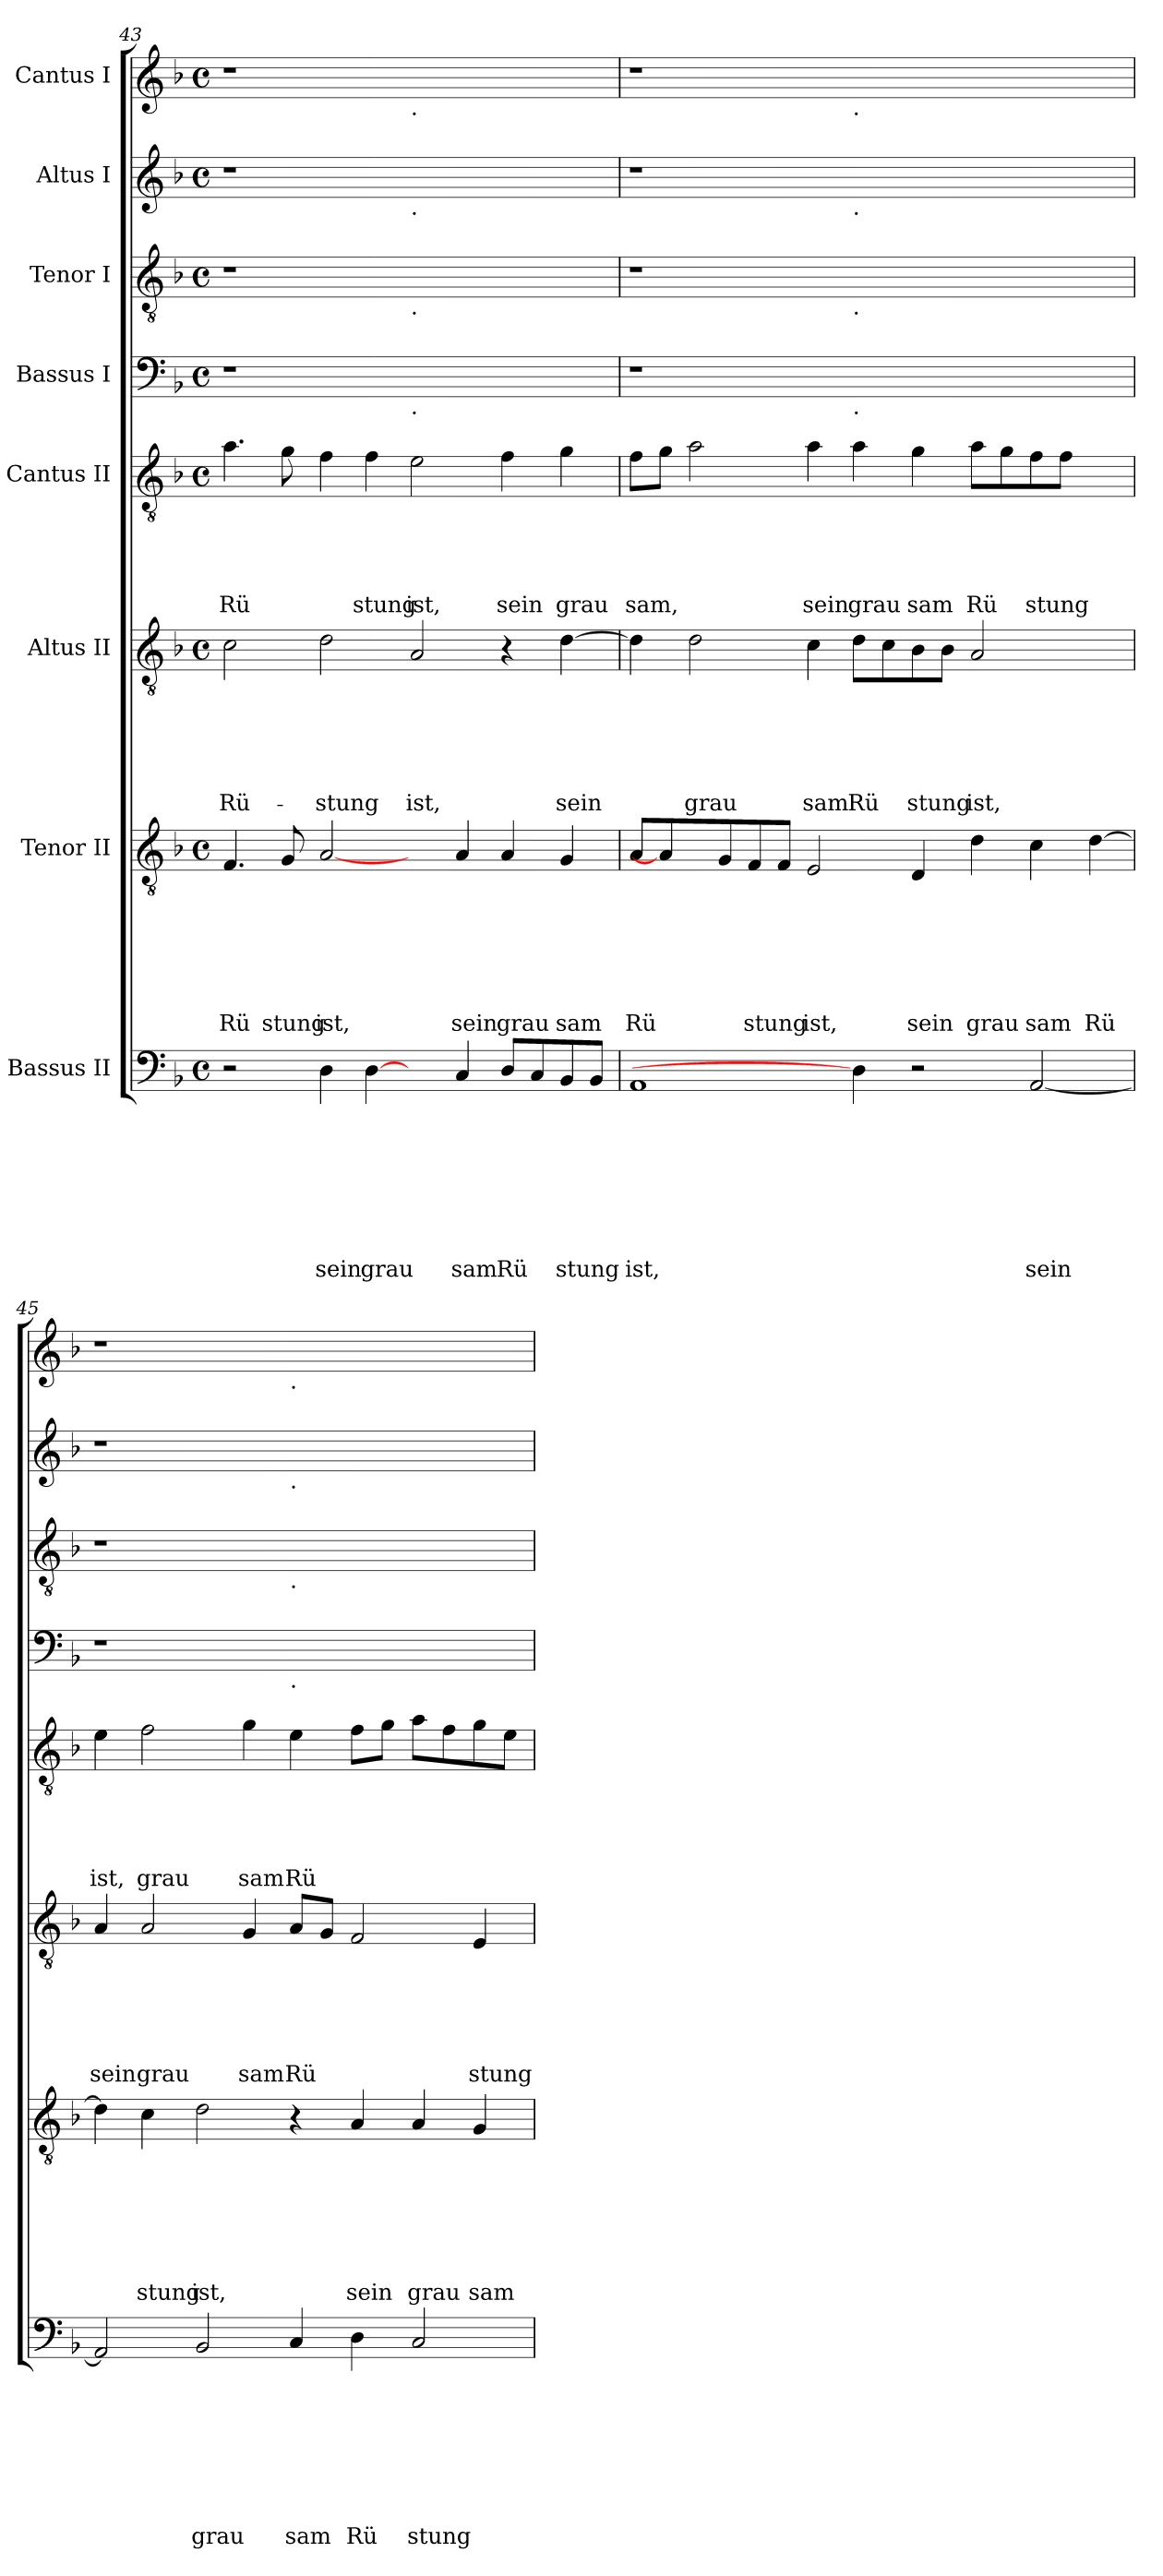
**kern	**text	**text	**text	**text	**text	**text	**text	**text	**kern	**text	**text	**text	**text	**text	**text	**text	**kern	**text	**text	**text	**text	**text	**text	**kern	**text	**text	**text	**text	**text	**kern	**kern	**kern	**kern
*part8	*part8	*part8	*part8	*part8	*part8	*part8	*part8	*part8	*part7	*part7	*part7	*part7	*part7	*part7	*part7	*part7	*part6	*part6	*part6	*part6	*part6	*part6	*part6	*part5	*part5	*part5	*part5	*part5	*part5	*part4	*part3	*part2	*part1
*staff8	*staff8	*staff8	*staff8	*staff8	*staff8	*staff8	*staff8	*staff8	*staff7	*staff7	*staff7	*staff7	*staff7	*staff7	*staff7	*staff7	*staff6	*staff6	*staff6	*staff6	*staff6	*staff6	*staff6	*staff5	*staff5	*staff5	*staff5	*staff5	*staff5	*staff4	*staff3	*staff2	*staff1
*I"Bassus II	*	*	*	*	*	*	*	*	*I"Tenor II	*	*	*	*	*	*	*	*I"Altus II	*	*	*	*	*	*	*I"Cantus II	*	*	*	*	*	*I"Bassus I	*I"Tenor I	*I"Altus I	*I"Cantus I
*clefF4	*	*	*	*	*	*	*	*	*clefGv2	*	*	*	*	*	*	*	*clefGv2	*	*	*	*	*	*	*clefGv2	*	*	*	*	*	*clefF4	*clefGv2	*clefG2	*clefG2
*k[b-]	*	*	*	*	*	*	*	*	*k[b-]	*	*	*	*	*	*	*	*k[b-]	*	*	*	*	*	*	*k[b-]	*	*	*	*	*	*k[b-]	*k[b-]	*k[b-]	*k[b-]
*F:	*	*	*	*	*	*	*	*	*F:	*	*	*	*	*	*	*	*F:	*	*	*	*	*	*	*F:	*	*	*	*	*	*F:	*F:	*F:	*F:
*M4/4	*	*	*	*	*	*	*	*	*M4/4	*	*	*	*	*	*	*	*M4/4	*	*	*	*	*	*	*M4/4	*	*	*	*	*	*M4/4	*M4/4	*M4/4	*M4/4
*met(c)	*	*	*	*	*	*	*	*	*met(c)	*	*	*	*	*	*	*	*met(c)	*	*	*	*	*	*	*met(c)	*	*	*	*	*	*met(c)	*met(c)	*met(c)	*met(c)
=43	=43	=43	=43	=43	=43	=43	=43	=43	=43	=43	=43	=43	=43	=43	=43	=43	=43	=43	=43	=43	=43	=43	=43	=43	=43	=43	=43	=43	=43	=43	=43	=43	=43
!	!	!	!	!	!	!	!	!	!	!	!	!	!	!	!	!LO:LY:b	!	!	!	!	!	!	!LO:LY:b	!	!	!	!	!	!LO:LY:b	!	!	!	!
2r	.	.	.	.	.	.	.	.	4.F/	.	.	.	.	.	.	Rü	2c\	.	.	.	.	.	Rü-	4.a\	.	.	.	.	Rü	1r	1r	1r	1r
!	!	!	!	!	!	!	!	!	!	!	!	!	!	!	!	!LO:LY:b	!	!	!	!	!	!	!	!	!	!	!	!	!	!	!	!	!
.	.	.	.	.	.	.	.	.	8G/	.	.	.	.	.	.	stung	.	.	.	.	.	.	.	8g\	.	.	.	.	.	.	.	.	.
!	!	!	!	!	!	!	!	!LO:LY:b	!	!	!	!	!	!	!	!LO:LY:b	!	!	!	!	!	!	!LO:LY:b	!	!	!	!	!	!	!	!	!	!
4D\	.	.	.	.	.	.	.	sein	[2A/	.	.	.	.	.	.	ist,	2d\	.	.	.	.	.	-stung	4f\	.	.	.	.	.	.	.	.	.
!	!	!	!	!	!	!	!	!LO:LY:b	!	!	!	!	!	!	!	!	!	!	!	!	!	!	!	!	!	!	!	!	!LO:LY:b	!	!	!	!
[4D\	.	.	.	.	.	.	.	grau	.	.	.	.	.	.	.	.	.	.	.	.	.	.	.	4f\	.	.	.	.	stung	.	.	.	.
!	!	!	!	!	!	!	!	!	!	!	!	!	!	!	!	!	!	!	!	!	!	!	!	!	!	!	!	!	!	!	!	!	!LO:TX:b:t=.
!	!	!	!	!	!	!	!	!	!	!	!	!	!	!	!	!	!	!	!	!	!	!	!	!	!	!	!	!	!	!	!	!LO:TX:b:t=.	!
!	!	!	!	!	!	!	!	!	!	!	!	!	!	!	!	!	!	!	!	!	!	!	!	!	!	!	!	!	!	!	!LO:TX:b:t=.	!	!
!	!	!	!	!	!	!	!	!	!	!	!	!	!	!	!	!	!	!	!	!	!	!	!	!	!	!	!	!	!	!LO:TX:b:t=.	!	!	!
!	!	!	!	!	!	!	!	!	!	!	!	!	!	!	!	!	!	!	!	!	!	!	!LO:LY:b	!	!	!	!	!	!LO:LY:b	!	!	!	!
4ryy	.	.	.	.	.	.	.	.	4ryy	.	.	.	.	.	.	.	2A/	.	.	.	.	.	ist,	2e\	.	.	.	.	ist,	1ryy	1ryy	1ryy	1ryy
!	!	!	!	!	!	!	!	!LO:LY:b	!	!	!	!	!	!	!	!LO:LY:b	!	!	!	!	!	!	!	!	!	!	!	!	!	!	!	!	!
4C/	.	.	.	.	.	.	.	sam	4A/	.	.	.	.	.	.	sein	.	.	.	.	.	.	.	.	.	.	.	.	.	.	.	.	.
!	!	!	!	!	!	!	!	!LO:LY:b	!	!	!	!	!	!	!	!LO:LY:b	!	!	!	!	!	!	!	!	!	!	!	!	!LO:LY:b	!	!	!	!
8D/L	.	.	.	.	.	.	.	Rü	4A/	.	.	.	.	.	.	grau	4r	.	.	.	.	.	.	4f\	.	.	.	.	sein	.	.	.	.
8C/	.	.	.	.	.	.	.	.	.	.	.	.	.	.	.	.	.	.	.	.	.	.	.	.	.	.	.	.	.	.	.	.	.
!	!	!	!	!	!	!	!	!LO:LY:b	!	!	!	!	!	!	!	!LO:LY:b	!	!	!	!	!	!	!LO:LY:b	!	!	!	!	!	!LO:LY:b	!	!	!	!
8BB-/	.	.	.	.	.	.	.	stung	4G/	.	.	.	.	.	.	sam	[>4d\	.	.	.	.	.	sein	4g\	.	.	.	.	grau	.	.	.	.
8BB-/J	.	.	.	.	.	.	.	.	.	.	.	.	.	.	.	.	.	.	.	.	.	.	.	.	.	.	.	.	.	.	.	.	.
!!LO:PB:g=z
=44	=44	=44	=44	=44	=44	=44	=44	=44	=44	=44	=44	=44	=44	=44	=44	=44	=44	=44	=44	=44	=44	=44	=44	=44	=44	=44	=44	=44	=44	=44	=44	=44	=44
!	!	!	!	!	!	!	!	!LO:LY:b	!	!	!	!	!	!	!	!LO:LY:b	!	!	!	!	!	!	!	!	!	!	!	!	!LO:LY:b	!	!	!	!
1AA	.	.	.	.	.	.	.	ist,	8A/L	.	.	.	.	.	.	Rü	4d\]	.	.	.	.	.	.	8f\L	.	.	.	.	sam,	1r	1r	1r	1r
.	.	.	.	.	.	.	.	.	4A/]	.	.	.	.	.	.	.	.	.	.	.	.	.	.	8g\J	.	.	.	.	.	.	.	.	.
!	!	!	!	!	!	!	!	!	!	!	!	!	!	!	!	!	!	!	!	!	!	!	!LO:LY:b	!	!	!	!	!	!	!	!	!	!
.	.	.	.	.	.	.	.	.	.	.	.	.	.	.	.	.	2d\	.	.	.	.	.	grau	2a\	.	.	.	.	.	.	.	.	.
.	.	.	.	.	.	.	.	.	8G/	.	.	.	.	.	.	.	.	.	.	.	.	.	.	.	.	.	.	.	.	.	.	.	.
!	!	!	!	!	!	!	!	!	!	!	!	!	!	!	!	!LO:LY:b	!	!	!	!	!	!	!	!	!	!	!	!	!	!	!	!	!
.	.	.	.	.	.	.	.	.	8F/	.	.	.	.	.	.	stung	.	.	.	.	.	.	.	.	.	.	.	.	.	.	.	.	.
.	.	.	.	.	.	.	.	.	8F/J	.	.	.	.	.	.	.	.	.	.	.	.	.	.	.	.	.	.	.	.	.	.	.	.
!	!	!	!	!	!	!	!	!	!	!	!	!	!	!	!	!LO:LY:b	!	!	!	!	!	!	!LO:LY:b	!	!	!	!	!	!LO:LY:b	!	!	!	!
.	.	.	.	.	.	.	.	.	2E/	.	.	.	.	.	.	ist,	4c\	.	.	.	.	.	sam	4a\	.	.	.	.	sein	.	.	.	.
!	!	!	!	!	!	!	!	!	!	!	!	!	!	!	!	!	!	!	!	!	!	!	!	!	!	!	!	!	!	!	!	!	!LO:TX:b:t=.
!	!	!	!	!	!	!	!	!	!	!	!	!	!	!	!	!	!	!	!	!	!	!	!	!	!	!	!	!	!	!	!	!LO:TX:b:t=.	!
!	!	!	!	!	!	!	!	!	!	!	!	!	!	!	!	!	!	!	!	!	!	!	!	!	!	!	!	!	!	!	!LO:TX:b:t=.	!	!
!	!	!	!	!	!	!	!	!	!	!	!	!	!	!	!	!	!	!	!	!	!	!	!	!	!	!	!	!	!	!LO:TX:b:t=.	!	!	!
!	!	!	!	!	!	!	!	!	!	!	!	!	!	!	!	!	!	!	!	!	!	!	!LO:LY:b	!	!	!	!	!	!LO:LY:b	!	!	!	!
4D\]	.	.	.	.	.	.	.	.	.	.	.	.	.	.	.	.	8d\L	.	.	.	.	.	Rü	4a\	.	.	.	.	grau	1ryy	1ryy	1ryy	1ryy
.	.	.	.	.	.	.	.	.	.	.	.	.	.	.	.	.	8c\	.	.	.	.	.	.	.	.	.	.	.	.	.	.	.	.
!	!	!	!	!	!	!	!	!	!	!	!	!	!	!	!	!LO:LY:b	!	!	!	!	!	!	!LO:LY:b	!	!	!	!	!	!LO:LY:b	!	!	!	!
2r	.	.	.	.	.	.	.	.	4D/	.	.	.	.	.	.	sein	8B-\	.	.	.	.	.	stung	4g\	.	.	.	.	sam	.	.	.	.
.	.	.	.	.	.	.	.	.	.	.	.	.	.	.	.	.	8B-\J	.	.	.	.	.	.	.	.	.	.	.	.	.	.	.	.
!	!	!	!	!	!	!	!	!	!	!	!	!	!	!	!	!LO:LY:b	!	!	!	!	!	!	!LO:LY:b	!	!	!	!	!	!LO:LY:b	!	!	!	!
.	.	.	.	.	.	.	.	.	4d\	.	.	.	.	.	.	grau	2A/	.	.	.	.	.	ist,	8a\L	.	.	.	.	Rü	.	.	.	.
.	.	.	.	.	.	.	.	.	.	.	.	.	.	.	.	.	.	.	.	.	.	.	.	8g\	.	.	.	.	.	.	.	.	.
!	!	!	!	!	!	!	!	!LO:LY:b	!	!	!	!	!	!	!	!LO:LY:b	!	!	!	!	!	!	!	!	!	!	!	!	!LO:LY:b	!	!	!	!
[<2AA/	.	.	.	.	.	.	.	sein	4c\	.	.	.	.	.	.	sam	.	.	.	.	.	.	.	8f\	.	.	.	.	stung	.	.	.	.
.	.	.	.	.	.	.	.	.	.	.	.	.	.	.	.	.	.	.	.	.	.	.	.	8f\J	.	.	.	.	.	.	.	.	.
!	!	!	!	!	!	!	!	!	!	!	!	!	!	!	!	!LO:LY:b	!	!	!	!	!	!	!	!	!	!	!	!	!	!	!	!	!
.	.	.	.	.	.	.	.	.	[>4d\	.	.	.	.	.	.	Rü	4ryy	.	.	.	.	.	.	4ryy	.	.	.	.	.	4ryy	4ryy	4ryy	4ryy
=45	=45	=45	=45	=45	=45	=45	=45	=45	=45	=45	=45	=45	=45	=45	=45	=45	=45	=45	=45	=45	=45	=45	=45	=45	=45	=45	=45	=45	=45	=45	=45	=45	=45
!	!	!	!	!	!	!	!	!	!	!	!	!	!	!	!	!	!	!	!	!	!	!	!LO:LY:b	!	!	!	!	!	!LO:LY:b	!	!	!	!
2AA/]	.	.	.	.	.	.	.	.	4d\]	.	.	.	.	.	.	.	4A/	.	.	.	.	.	sein	4e\	.	.	.	.	ist,	1r	1r	1r	1r
!	!	!	!	!	!	!	!	!	!	!	!	!	!	!	!	!LO:LY:b	!	!	!	!	!	!	!LO:LY:b	!	!	!	!	!	!LO:LY:b	!	!	!	!
.	.	.	.	.	.	.	.	.	4c\	.	.	.	.	.	.	stung	2A/	.	.	.	.	.	grau	2f\	.	.	.	.	grau	.	.	.	.
!	!	!	!	!	!	!	!	!LO:LY:b	!	!	!	!	!	!	!	!LO:LY:b	!	!	!	!	!	!	!	!	!	!	!	!	!	!	!	!	!
2BB-/	.	.	.	.	.	.	.	grau	2d\	.	.	.	.	.	.	ist,	.	.	.	.	.	.	.	.	.	.	.	.	.	.	.	.	.
!	!	!	!	!	!	!	!	!	!	!	!	!	!	!	!	!	!	!	!	!	!	!	!LO:LY:b	!	!	!	!	!	!LO:LY:b	!	!	!	!
.	.	.	.	.	.	.	.	.	.	.	.	.	.	.	.	.	4G/	.	.	.	.	.	sam	4g\	.	.	.	.	sam	.	.	.	.
!	!	!	!	!	!	!	!	!	!	!	!	!	!	!	!	!	!	!	!	!	!	!	!	!	!	!	!	!	!	!	!	!	!LO:TX:b:t=.
!	!	!	!	!	!	!	!	!	!	!	!	!	!	!	!	!	!	!	!	!	!	!	!	!	!	!	!	!	!	!	!	!LO:TX:b:t=.	!
!	!	!	!	!	!	!	!	!	!	!	!	!	!	!	!	!	!	!	!	!	!	!	!	!	!	!	!	!	!	!	!LO:TX:b:t=.	!	!
!	!	!	!	!	!	!	!	!	!	!	!	!	!	!	!	!	!	!	!	!	!	!	!	!	!	!	!	!	!	!LO:TX:b:t=.	!	!	!
!	!	!	!	!	!	!	!	!LO:LY:b	!	!	!	!	!	!	!	!	!	!	!	!	!	!	!LO:LY:b	!	!	!	!	!	!LO:LY:b	!	!	!	!
4C/	.	.	.	.	.	.	.	sam	4r	.	.	.	.	.	.	.	8A/L	.	.	.	.	.	Rü	4e\	.	.	.	.	Rü	1ryy	1ryy	1ryy	1ryy
.	.	.	.	.	.	.	.	.	.	.	.	.	.	.	.	.	8G/J	.	.	.	.	.	.	.	.	.	.	.	.	.	.	.	.
!	!	!	!	!	!	!	!	!LO:LY:b	!	!	!	!	!	!	!	!LO:LY:b	!	!	!	!	!	!	!	!	!	!	!	!	!	!	!	!	!
4D\	.	.	.	.	.	.	.	Rü	4A/	.	.	.	.	.	.	sein	2F/	.	.	.	.	.	.	8f\L	.	.	.	.	.	.	.	.	.
.	.	.	.	.	.	.	.	.	.	.	.	.	.	.	.	.	.	.	.	.	.	.	.	8g\J	.	.	.	.	.	.	.	.	.
!	!	!	!	!	!	!	!	!LO:LY:b	!	!	!	!	!	!	!	!LO:LY:b	!	!	!	!	!	!	!	!	!	!	!	!	!	!	!	!	!
2C/	.	.	.	.	.	.	.	stung	4A/	.	.	.	.	.	.	grau	.	.	.	.	.	.	.	8a\L	.	.	.	.	.	.	.	.	.
.	.	.	.	.	.	.	.	.	.	.	.	.	.	.	.	.	.	.	.	.	.	.	.	8f\	.	.	.	.	.	.	.	.	.
!	!	!	!	!	!	!	!	!	!	!	!	!	!	!	!	!LO:LY:b	!	!	!	!	!	!	!LO:LY:b	!	!	!	!	!	!	!	!	!	!
.	.	.	.	.	.	.	.	.	4G/	.	.	.	.	.	.	sam	4E/	.	.	.	.	.	stung	8g\	.	.	.	.	.	.	.	.	.
.	.	.	.	.	.	.	.	.	.	.	.	.	.	.	.	.	.	.	.	.	.	.	.	8e\J	.	.	.	.	.	.	.	.	.
=	=	=	=	=	=	=	=	=	=	=	=	=	=	=	=	=	=	=	=	=	=	=	=	=	=	=	=	=	=	=	=	=	=
*-	*-	*-	*-	*-	*-	*-	*-	*-	*-	*-	*-	*-	*-	*-	*-	*-	*-	*-	*-	*-	*-	*-	*-	*-	*-	*-	*-	*-	*-	*-	*-	*-	*-
